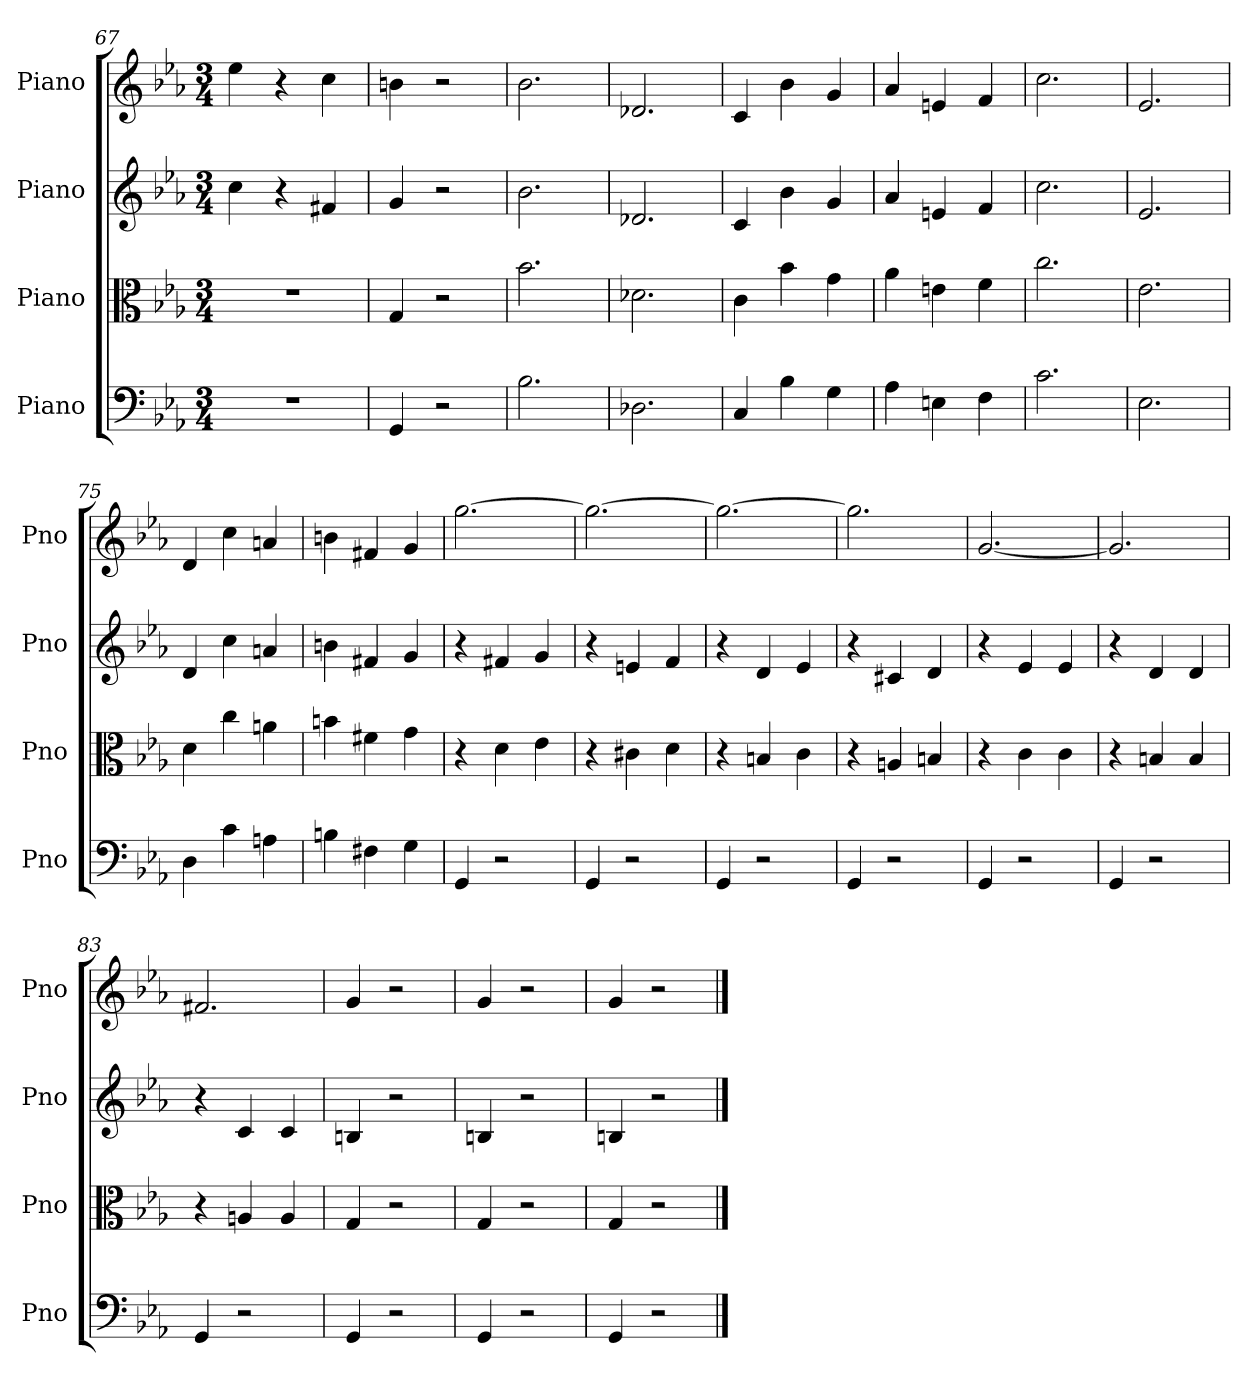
**kern	**kern	**kern	**kern
*part4	*part3	*part2	*part1
*staff4	*staff3	*staff2	*staff1
*I"Piano	*I"Piano	*I"Piano	*I"Piano
*I'Pno	*I'Pno	*I'Pno	*I'Pno
*clefF4	*clefC3	*clefG2	*clefG2
*k[b-e-a-]	*k[b-e-a-]	*k[b-e-a-]	*k[b-e-a-]
*c:	*c:	*c:	*c:
*M3/4	*M3/4	*M3/4	*M3/4
=67	=67	=67	=67
2.r	2.r	4cc\	4ee-\
.	.	4r	4r
.	.	4f#X/	4cc\
=68	=68	=68	=68
4GG/	4G/	4g/	4bn\
2r	2r	2r	2r
=69	=69	=69	=69
2.B-\	2.b-\	2.b-\	2.b-\
=70	=70	=70	=70
2.D-X\	2.d-X\	2.d-X/	2.d-X/
!!LO:LB:g=z
=71	=71	=71	=71
4C/	4c\	4c/	4c/
4B-\	4b-\	4b-\	4b-\
4G\	4g\	4g/	4g/
=72	=72	=72	=72
4A-\	4a-\	4a-/	4a-/
4En\	4en\	4en/	4en/
4F\	4f\	4f/	4f/
=73	=73	=73	=73
2.c\	2.cc\	2.cc\	2.cc\
=74	=74	=74	=74
2.E-\	2.e-\	2.e-/	2.e-/
=75	=75	=75	=75
4D\	4d\	4d/	4d/
4c\	4cc\	4cc\	4cc\
4An\	4an\	4an/	4an/
=76	=76	=76	=76
4Bn\	4bn\	4bn\	4bn\
4F#X\	4f#X\	4f#X/	4f#X/
4G\	4g\	4g/	4g/
=77	=77	=77	=77
4GG/	4r	4r	[2.gg\
2r	4d\	4f#X/	.
.	4e-\	4g/	.
=78	=78	=78	=78
4GG/	4r	4r	2.gg\_
2r	4c#X\	4en/	.
.	4d\	4f/	.
=79	=79	=79	=79
4GG/	4r	4r	2.gg\_
2r	4Bn/	4d/	.
.	4c\	4e-/	.
=80	=80	=80	=80
4GG/	4r	4r	2.gg\]
2r	4An/	4c#X/	.
.	4Bn/	4d/	.
!!LO:LB:g=z
=81	=81	=81	=81
4GG/	4r	4r	[2.g/
2r	4c\	4e-/	.
.	4c\	4e-/	.
=82	=82	=82	=82
4GG/	4r	4r	2.g/]
2r	4Bn/	4d/	.
.	4B/	4d/	.
=83	=83	=83	=83
4GG/	4r	4r	2.f#X/
2r	4An/	4c/	.
.	4A/	4c/	.
=84	=84	=84	=84
4GG/	4G/	4Bn/	4g/
2r	2r	2r	2r
=85	=85	=85	=85
4GG/	4G/	4Bn/	4g/
2r	2r	2r	2r
=86	=86	=86	=86
4GG/	4G/	4Bn/	4g/
2r	2r	2r	2r
==	==	==	==
*-	*-	*-	*-
